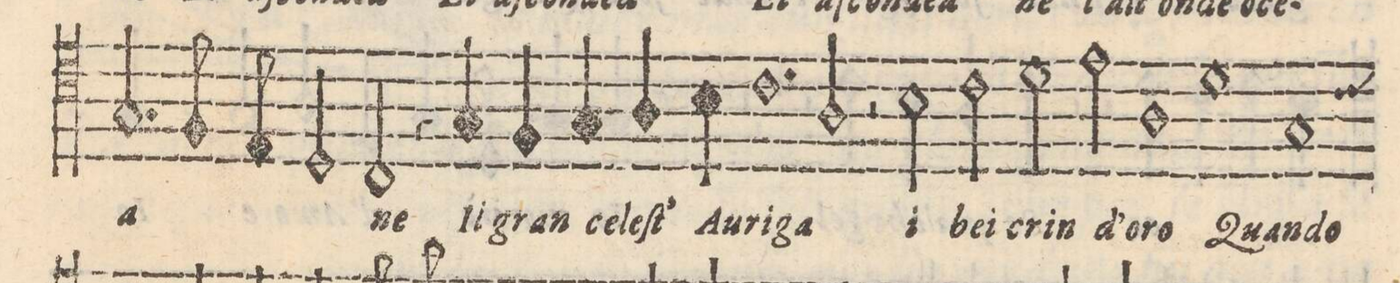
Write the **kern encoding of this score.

**kern	**text
*I"SESTO	*
*clefC4	*
*k[]	*
*met(C)	*
*M2/1	*
2.G/	-a-
8F/	.
8E/	.
2D/	.
=18-	=18-
2C/	-ne
4r	.
4G/	Il
4F/	gran
4G/	ce-
4A/	-leſt'
4B\	Au-
=19-	=19-
1.c	-ri-
2A/	-ga
=20-	=20-
2r	.
2B\	i
2c\	bei
2d\	crin-
=21-	=21-
2e\	-d'o-
1A	-ro
1d\	Quan-
=22-	=22-
1G	-do
*-	*-
